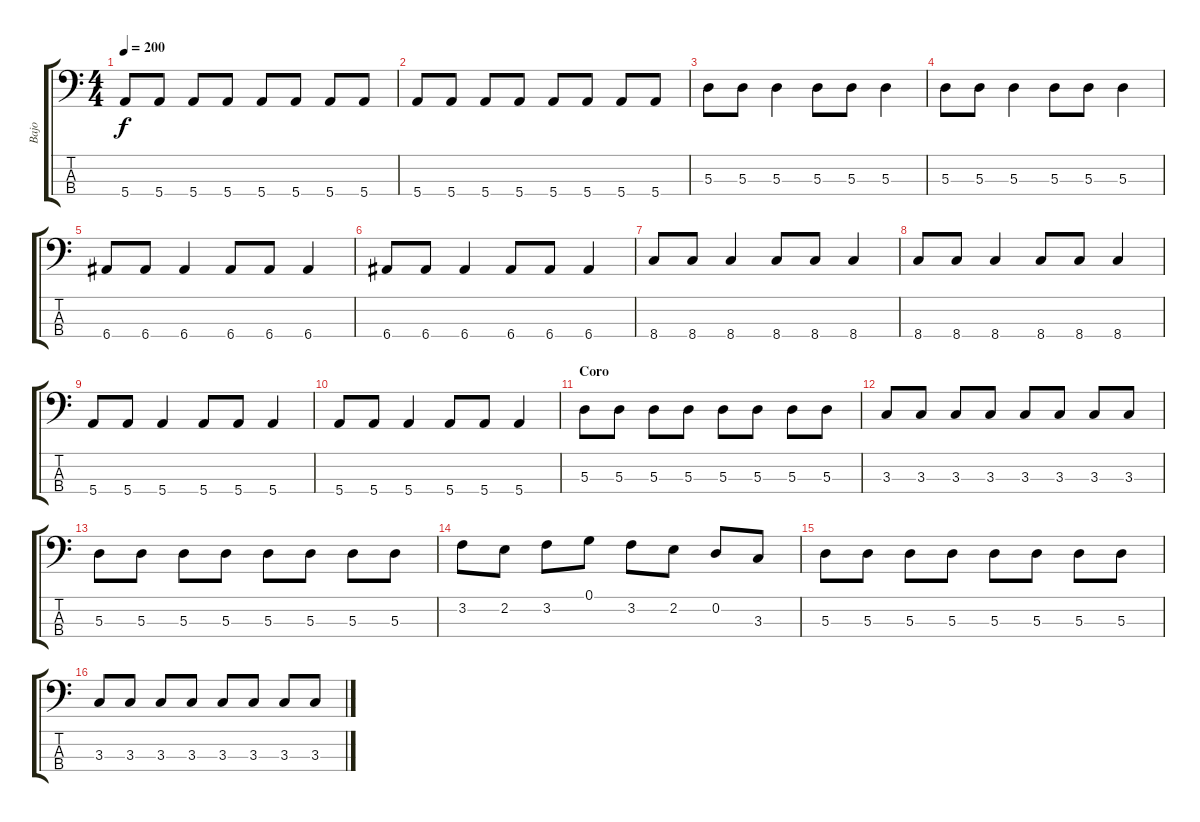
\track ("Bajo" "Bajo") {instrument electricbassfinger}
\staff {score tabs}
\tuning (G2 D2 A1 E1) {hide}
\ts (4 4)
\tempo 200
\clef f4
\ks c
5.4.8{dy f} 5.4.8 5.4.8 5.4.8 5.4.8 5.4.8 5.4.8 5.4.8 |
5.4.8 5.4.8 5.4.8 5.4.8 5.4.8 5.4.8 5.4.8 5.4.8 |
5.3.8 5.3.8 5.3.4 5.3.8 5.3.8 5.3.4 |
5.3.8 5.3.8 5.3.4 5.3.8 5.3.8 5.3.4 |
6.4.8 6.4.8 6.4.4 6.4.8 6.4.8 6.4.4 |
6.4.8 6.4.8 6.4.4 6.4.8 6.4.8 6.4.4 |
8.4.8 8.4.8 8.4.4 8.4.8 8.4.8 8.4.4 |
8.4.8 8.4.8 8.4.4 8.4.8 8.4.8 8.4.4 |
5.4.8 5.4.8 5.4.4 5.4.8 5.4.8 5.4.4 |
5.4.8 5.4.8 5.4.4 5.4.8 5.4.8 5.4.4 |
\section ("" "Coro")
5.3.8 5.3.8 5.3.8 5.3.8 5.3.8 5.3.8 5.3.8 5.3.8 |
3.3.8 3.3.8 3.3.8 3.3.8 3.3.8 3.3.8 3.3.8 3.3.8 |
5.3.8 5.3.8 5.3.8 5.3.8 5.3.8 5.3.8 5.3.8 5.3.8 |
3.2.8 2.2.8 3.2.8 0.1.8 3.2.8 2.2.8 0.2.8 3.3.8 |
5.3.8 5.3.8 5.3.8 5.3.8 5.3.8 5.3.8 5.3.8 5.3.8 |
3.3.8 3.3.8 3.3.8 3.3.8 3.3.8 3.3.8 3.3.8 3.3.8
